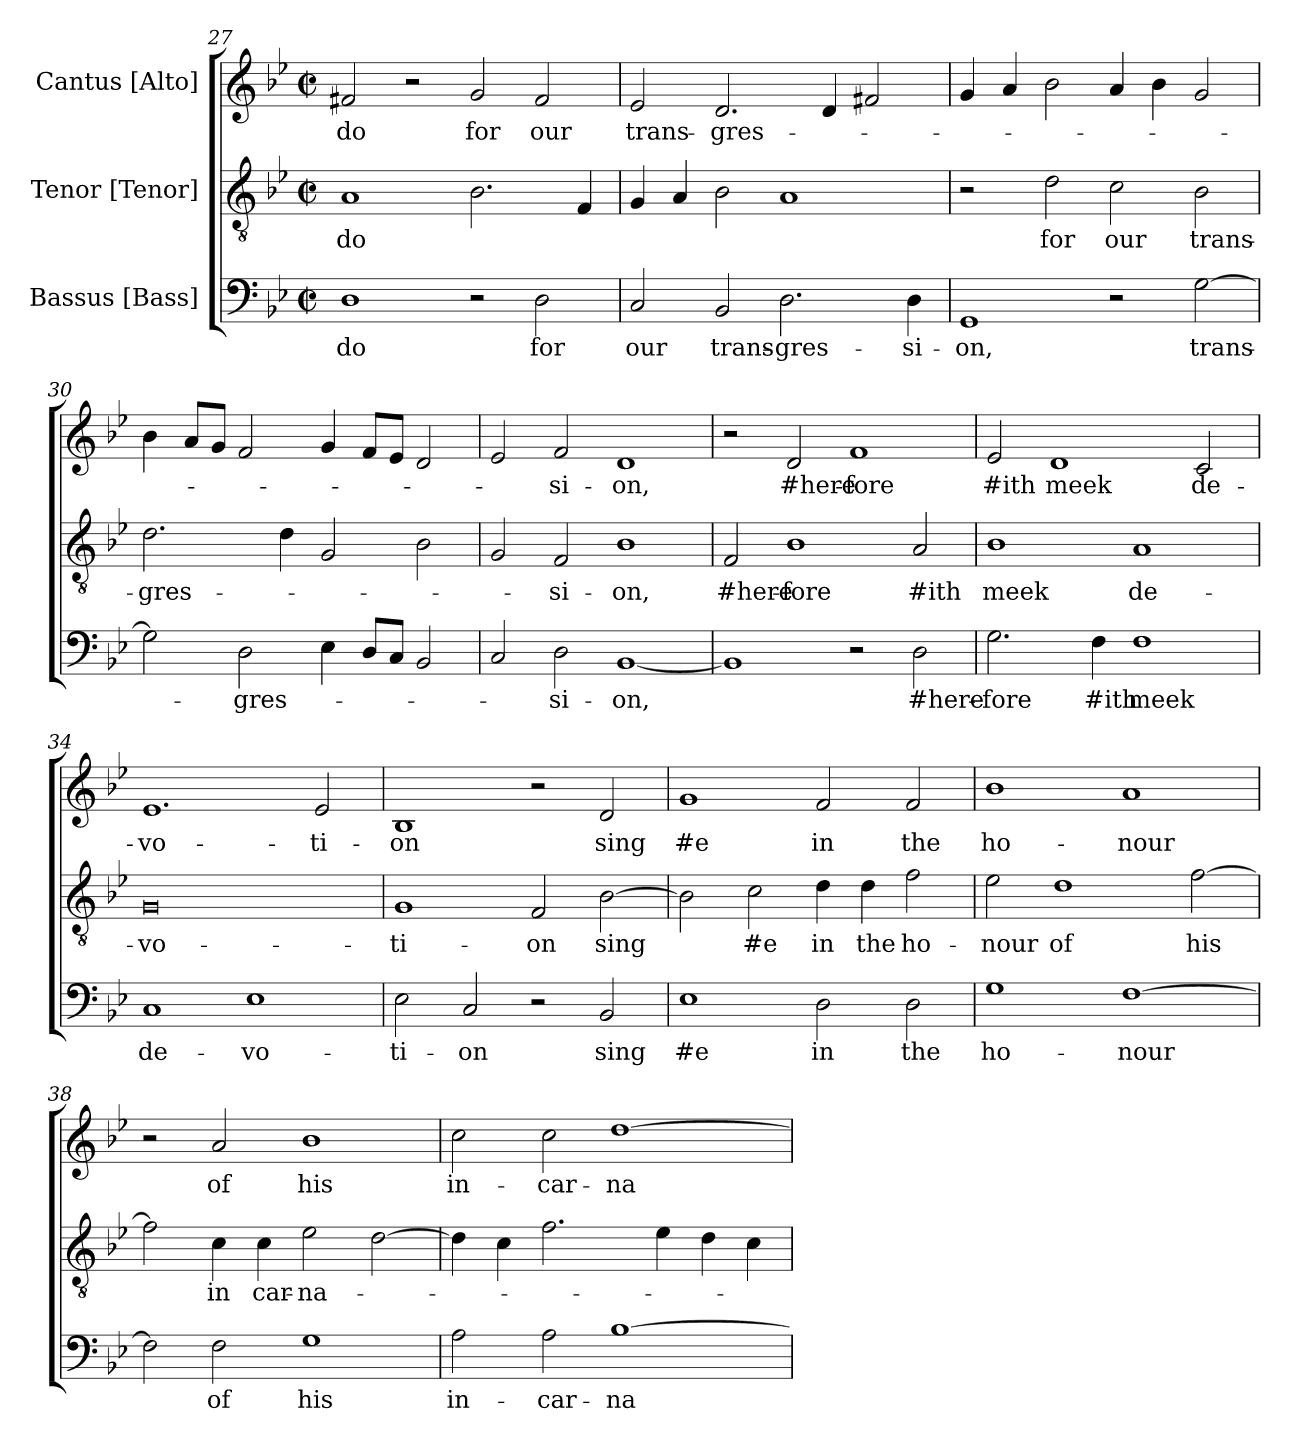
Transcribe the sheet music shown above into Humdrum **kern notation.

**kern	**text	**kern	**text	**kern	**text
*part3	*part3	*part2	*part2	*part1	*part1
*staff3	*staff3	*staff2	*staff2	*staff1	*staff1
*I"Bassus [Bass]	*	*I"Tenor [Tenor]	*	*I"Cantus [Alto]	*
*clefF4	*	*clefGv2	*	*clefG2	*
*k[b-e-]	*	*k[b-e-]	*	*k[b-e-]	*
*B-:	*	*B-:	*	*B-:	*
*M2/2	*	*M2/2	*	*M2/2	*
*met(c|)	*	*met(c|)	*	*met(c|)	*
=27	=27	=27	=27	=27	=27
!	!LO:LY:b:rj	!	!LO:LY:b	!	!LO:LY:b
1D	do	1A	do	2f#X/	do
.	.	.	.	2r	.
!	!	!	!	!	!LO:LY:b
2r	.	2.B-\	.	2g/	for
!	!LO:LY:b:rj	!	!	!	!LO:LY:b
2D\	for	.	.	2f#/	our
.	.	4F/	.	.	.
=28	=28	=28	=28	=28	=28
!	!LO:LY:b:rj	!	!	!	!LO:LY:b
2C/	our	4G/	.	2e-/	trans-
.	.	4A/	.	.	.
!	!LO:LY:b:rj	!	!	!	!LO:LY:b
2BB-/	trans-	2B-\	.	2.d/	-gres-
!	!LO:LY:b:rj	!	!	!	!
2.D\	-gres-	1A	.	.	.
.	.	.	.	4d/	.
.	.	.	.	2f#X/	.
!	!LO:LY:b:rj	!	!	!	!
4D\	-si-	.	.	.	.
=29	=29	=29	=29	=29	=29
!	!LO:LY:b:rj	!	!	!	!
1GG	-on,	2r	.	4g/	.
.	.	.	.	4a/	.
!	!	!	!LO:LY:b	!	!
.	.	2d\	for	2b-\	.
!	!	!	!LO:LY:b	!	!
2r	.	2c\	our	4a/	.
.	.	.	.	4b-\	.
!	!LO:LY:b:rj	!	!LO:LY:b	!	!
[<2G\	trans-	2B-\	trans-	2g/	.
!!LO:LB:g=z
=30	=30	=30	=30	=30	=30
!	!	!	!LO:LY:b	!	!
2G\]	.	2.d\	-gres-	4b-\	.
.	.	.	.	8a/L	.
.	.	.	.	8g/J	.
!	!LO:LY:b:rj	!	!	!	!
2D\	-gres-	.	.	2f/	.
.	.	4d\	.	.	.
4E-\	.	2G/	.	4g/	.
8D/L	.	.	.	8f/L	.
8C/J	.	.	.	8e-/J	.
2BB-/	.	2B-\	.	2d/	.
=31	=31	=31	=31	=31	=31
2C/	.	2G/	.	2e-/	.
!	!LO:LY:b:rj	!	!LO:LY:b	!	!LO:LY:b
2D\	-si-	2F/	-si-	2f/	-si-
!	!LO:LY:b:rj	!	!LO:LY:b	!	!LO:LY:b
[<1BB-	-on,	1B-	-on,	1d	-on,
=32	=32	=32	=32	=32	=32
!	!	!	!LO:LY:b	!	!
1BB-]	.	2F/	#here-	2r	.
!	!	!	!LO:LY:b	!	!LO:LY:b
.	.	1B-	-fore	2d/	#here-
!	!	!	!	!	!LO:LY:b
2r	.	.	.	1f	-fore
!	!LO:LY:b:rj	!	!LO:LY:b	!	!
2D\	#here-	2A/	#ith	.	.
=33	=33	=33	=33	=33	=33
!	!LO:LY:b:rj	!	!LO:LY:b	!	!LO:LY:b
2.G\	-fore	1B-	meek	2e-/	#ith
!	!	!	!	!	!LO:LY:b
.	.	.	.	1d	meek
!	!LO:LY:b:rj	!	!	!	!
4F\	#ith	.	.	.	.
!	!LO:LY:b:rj	!	!LO:LY:b	!	!
1F	meek	1A	de-	.	.
!	!	!	!	!	!LO:LY:b
.	.	.	.	2c/	de-
!!LO:LB:g=z
=34	=34	=34	=34	=34	=34
!	!LO:LY:b:rj	!	!LO:LY:b	!	!LO:LY:b
1C	de-	0G	-vo-	1.e-	-vo-
!	!LO:LY:b:rj	!	!	!	!
1E-	-vo-	.	.	.	.
!	!	!	!	!	!LO:LY:b
.	.	.	.	2e-/	-ti-
=35	=35	=35	=35	=35	=35
!	!LO:LY:b:rj	!	!LO:LY:b	!	!LO:LY:b
2E-\	-ti-	1G	-ti-	1B-	-on
!	!LO:LY:b:rj	!	!	!	!
2C/	-on	.	.	.	.
!	!	!	!LO:LY:b	!	!
2r	.	2F/	-on	2r	.
!	!LO:LY:b:rj	!	!LO:LY:b	!	!LO:LY:b
2BB-/	sing	[>2B-\	sing	2d/	sing
=36	=36	=36	=36	=36	=36
!	!LO:LY:b:rj	!	!	!	!LO:LY:b
1E-	#e	2B-\]	.	1g	#e
!	!	!	!LO:LY:b	!	!
.	.	2c\	#e	.	.
!	!LO:LY:b:rj	!	!LO:LY:b	!	!LO:LY:b
2D\	in	4d\	in	2f/	in
!	!	!	!LO:LY:b	!	!
.	.	4d\	the	.	.
!	!LO:LY:b:rj	!	!LO:LY:b	!	!LO:LY:b
2D\	the	2f\	ho-	2f/	the
=37	=37	=37	=37	=37	=37
!	!LO:LY:b:rj	!	!LO:LY:b	!	!LO:LY:b
1G	ho-	2e-\	-nour	1b-	ho-
!	!	!	!LO:LY:b	!	!
.	.	1d	of	.	.
!	!LO:LY:b:rj	!	!	!	!LO:LY:b
[<1F	-nour	.	.	1a	-nour
!	!	!	!LO:LY:b	!	!
.	.	[<2f\	his	.	.
!!LO:PB:g=z
=38	=38	=38	=38	=38	=38
2F\]	.	2f\]	.	2r	.
!	!LO:LY:b:rj	!	!LO:LY:b	!	!LO:LY:b
2F\	of	4c\	in	2a/	of
!	!	!	!LO:LY:b	!	!
.	.	4c\	car-	.	.
!	!LO:LY:b:rj	!	!LO:LY:b	!	!LO:LY:b
1G	his	2e-\	-na-	1b-	his
.	.	[>2d\	.	.	.
=39	=39	=39	=39	=39	=39
!	!LO:LY:b:rj	!	!	!	!LO:LY:b
2A\	in-	4d\]	.	2cc\	in-
.	.	4c\	.	.	.
!	!LO:LY:b:rj	!	!	!	!LO:LY:b
2A\	-car-	2.f\	.	2cc\	-car-
!	!LO:LY:b:rj	!	!	!	!LO:LY:b
[>1B-	-na-	.	.	[>1dd	-na-
.	.	4e-\	.	.	.
.	.	4d\	.	.	.
.	.	4c\	.	.	.
=	=	=	=	=	=
*-	*-	*-	*-	*-	*-
